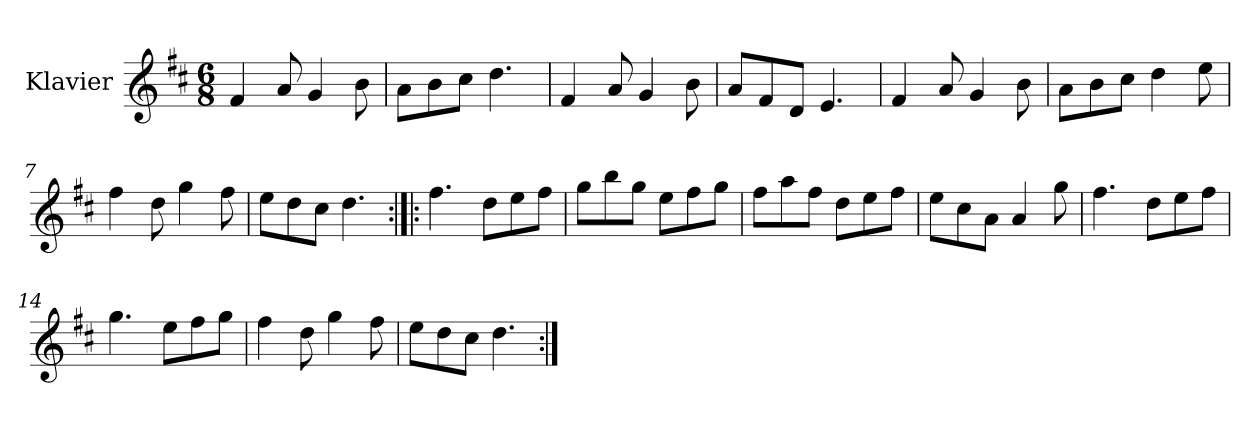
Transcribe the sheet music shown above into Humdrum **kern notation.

**kern
*part1
*staff1
*I"Klavier
*I'Klav.
*clefG2
*k[f#c#]
*D:
*M6/8
=1
4f#/
8a/
4g/
8b\
=2
8a\L
8b\
8cc#\J
4.dd\
=3
4f#/
8a/
4g/
8b\
=4
8a/L
8f#/
8d/J
4.e/
!!LO:LB:g=z
=5
4f#/
8a/
4g/
8b\
=6
8a\L
8b\
8cc#\J
4dd\
8ee\
=7
4ff#\
8dd\
4gg\
8ff#\
=8
8ee\L
8dd\
8cc#\J
4.dd\
!!LO:LB:g=z
=9:|!|:
4.ff#\
8dd\L
8ee\
8ff#\J
=10
8gg\L
8bb\
8gg\J
8ee\L
8ff#\
8gg\J
=11
8ff#\L
8aa\
8ff#\J
8dd\L
8ee\
8ff#\J
=12
8ee\L
8cc#\
8a\J
4a/
8gg\
!!LO:LB:g=z
=13
4.ff#\
8dd\L
8ee\
8ff#\J
=14
4.gg\
8ee\L
8ff#\
8gg\J
=15
4ff#\
8dd\
4gg\
8ff#\
=16
8ee\L
8dd\
8cc#\J
4.dd\
=:|!
*-
